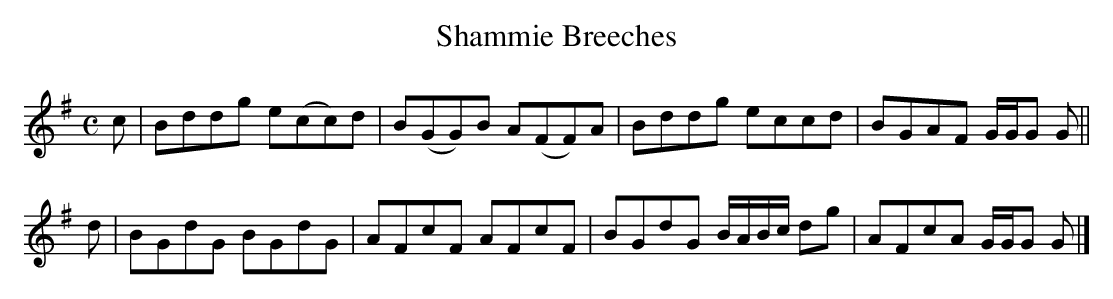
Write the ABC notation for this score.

X:1
T:Shammie Breeches
M:C
K:G major
c|\
Bddg e(cc)d| B(GG)B A(FF)A| \
Bddg eccd| BGAF G/G/G G||
d|\
BGdG BGdG| AFcF AFcF| \
BGdG B/A/B/c/ dg| AFcA G/G/G G|]
